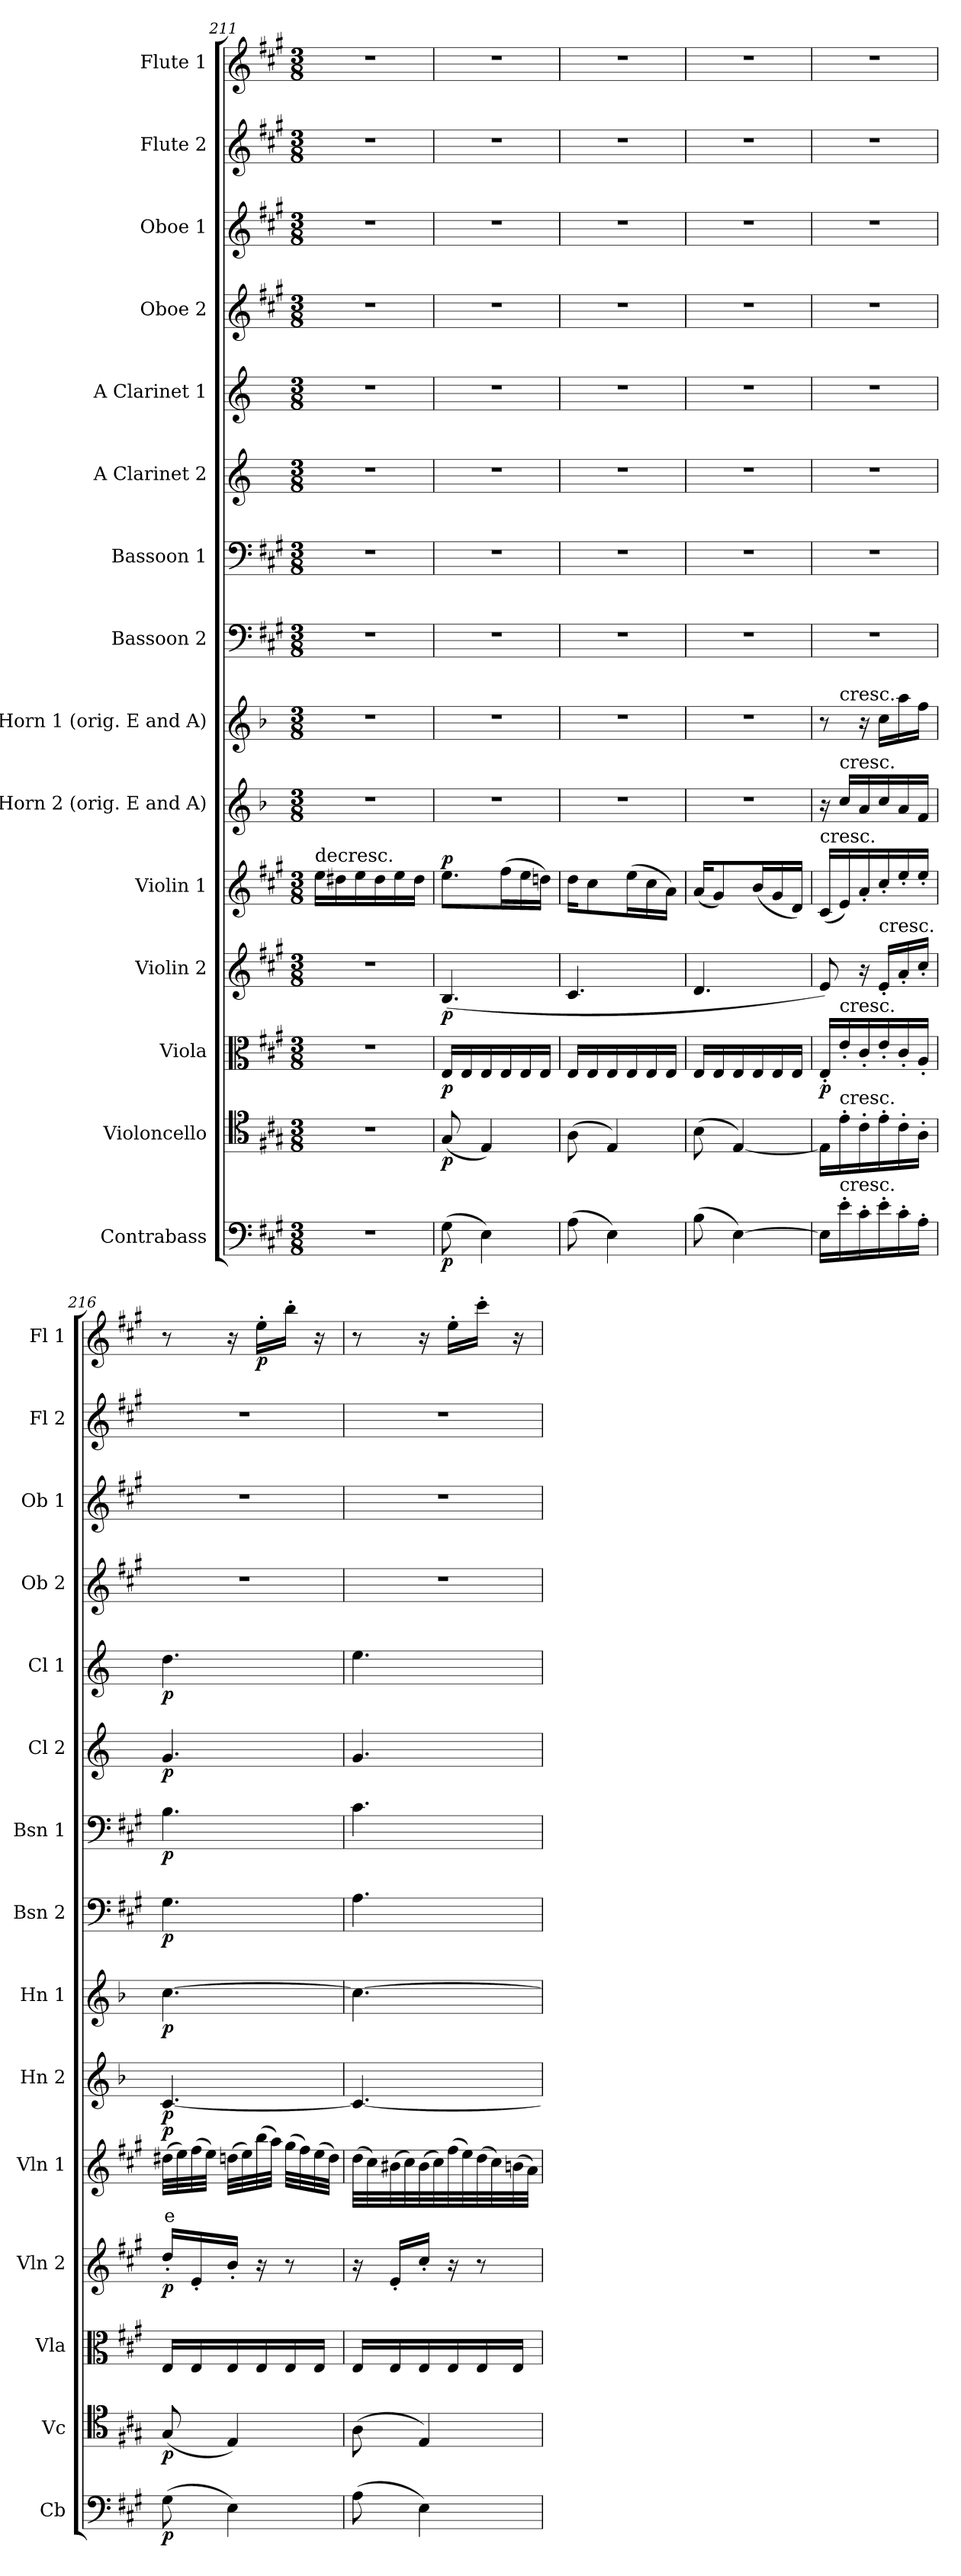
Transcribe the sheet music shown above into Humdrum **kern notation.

**kern	**dynam	**kern	**dynam	**kern	**dynam	**kern	**dynam	**kern	**text	**dynam	**kern	**dynam	**kern	**dynam	**kern	**dynam	**kern	**dynam	**kern	**dynam	**kern	**dynam	**kern	**kern	**kern	**kern	**dynam
*part15	*part15	*part14	*part14	*part13	*part13	*part12	*part12	*part11	*part11	*part11	*part10	*part10	*part9	*part9	*part8	*part8	*part7	*part7	*part6	*part6	*part5	*part5	*part4	*part3	*part2	*part1	*part1
*staff15	*staff15	*staff14	*staff14	*staff13	*staff13	*staff12	*staff12	*staff11	*staff11	*staff11	*staff10	*staff10	*staff9	*staff9	*staff8	*staff8	*staff7	*staff7	*staff6	*staff6	*staff5	*staff5	*staff4	*staff3	*staff2	*staff1	*staff1
*I"Contrabass	*	*I"Violoncello	*	*I"Viola	*	*I"Violin 2	*	*I"Violin 1	*	*	*I"E Horn 2 (orig. E and A)	*	*I"E Horn 1 (orig. E and A)	*	*I"Bassoon 2	*	*I"Bassoon 1	*	*I"A Clarinet 2	*	*I"A Clarinet 1	*	*I"Oboe 2	*I"Oboe 1	*I"Flute 2	*I"Flute 1	*
*I'Cb	*	*I'Vc	*	*I'Vla	*	*I'Vln 2	*	*I'Vln 1	*	*	*I'Hn 2	*	*I'Hn 1	*	*I'Bsn 2	*	*I'Bsn 1	*	*I'Cl 2	*	*I'Cl 1	*	*I'Ob 2	*I'Ob 1	*I'Fl 2	*I'Fl 1	*
*clefF4	*	*clefC4	*	*clefC3	*	*clefG2	*	*clefG2	*	*	*clefG2	*	*clefG2	*	*clefF4	*	*clefF4	*	*clefG2	*	*clefG2	*	*clefG2	*clefG2	*clefG2	*clefG2	*
*ITrd7c12	*	*	*	*	*	*	*	*	*	*	*ITrd5c8	*	*ITrd5c8	*	*	*	*	*	*ITrd2c3	*	*ITrd2c3	*	*	*	*	*	*
*k[f#c#g#]	*	*k[f#c#g#]	*	*k[f#c#g#]	*	*k[f#c#g#]	*	*k[f#c#g#]	*	*	*k[f#c#g#]	*	*k[f#c#g#]	*	*k[f#c#g#]	*	*k[f#c#g#]	*	*k[f#c#g#]	*	*k[f#c#g#]	*	*k[f#c#g#]	*k[f#c#g#]	*k[f#c#g#]	*k[f#c#g#]	*
*M3/8	*	*M3/8	*	*M3/8	*	*M3/8	*	*M3/8	*	*	*M3/8	*	*M3/8	*	*M3/8	*	*M3/8	*	*M3/8	*	*M3/8	*	*M3/8	*M3/8	*M3/8	*M3/8	*
=211	=211	=211	=211	=211	=211	=211	=211	=211	=211	=211	=211	=211	=211	=211	=211	=211	=211	=211	=211	=211	=211	=211	=211	=211	=211	=211	=211
!	!	!	!	!	!	!	!	!LO:TX:a:t=decresc.	!	!	!	!	!	!	!	!	!	!	!	!	!	!	!	!	!	!	!
4.r	.	4.r	.	4.r	.	4.r	.	16ee\LL	.	.	4.r	.	4.r	.	4.r	.	4.r	.	4.r	.	4.r	.	4.r	4.r	4.r	4.r	.
.	.	.	.	.	.	.	.	16dd#X\	.	.	.	.	.	.	.	.	.	.	.	.	.	.	.	.	.	.	.
.	.	.	.	.	.	.	.	16ee\	.	.	.	.	.	.	.	.	.	.	.	.	.	.	.	.	.	.	.
.	.	.	.	.	.	.	.	16dd#\	.	.	.	.	.	.	.	.	.	.	.	.	.	.	.	.	.	.	.
.	.	.	.	.	.	.	.	16ee\	.	.	.	.	.	.	.	.	.	.	.	.	.	.	.	.	.	.	.
.	.	.	.	.	.	.	.	16dd#\JJ	.	.	.	.	.	.	.	.	.	.	.	.	.	.	.	.	.	.	.
=212	=212	=212	=212	=212	=212	=212	=212	=212	=212	=212	=212	=212	=212	=212	=212	=212	=212	=212	=212	=212	=212	=212	=212	=212	=212	=212	=212
!	!LO:DY:b	!	!LO:DY:b	!	!LO:DY:b	!	!LO:DY:b	!	!	!LO:DY:b	!	!	!	!	!	!	!	!	!	!	!	!	!	!	!	!	!
(8GG#\	p	(8G#/	p	16E/LL	p	(4.B/	p	8.ee\L	.	p	4.r	.	4.r	.	4.r	.	4.r	.	4.r	.	4.r	.	4.r	4.r	4.r	4.r	.
.	.	.	.	16E/	.	.	.	.	.	.	.	.	.	.	.	.	.	.	.	.	.	.	.	.	.	.	.
4EE\)	.	4E/)	.	16E/	.	.	.	.	.	.	.	.	.	.	.	.	.	.	.	.	.	.	.	.	.	.	.
.	.	.	.	16E/	.	.	.	(16ff#\L	.	.	.	.	.	.	.	.	.	.	.	.	.	.	.	.	.	.	.
.	.	.	.	16E/	.	.	.	16ee\	.	.	.	.	.	.	.	.	.	.	.	.	.	.	.	.	.	.	.
.	.	.	.	16E/JJ	.	.	.	16ddn\JJ)	.	.	.	.	.	.	.	.	.	.	.	.	.	.	.	.	.	.	.
=213	=213	=213	=213	=213	=213	=213	=213	=213	=213	=213	=213	=213	=213	=213	=213	=213	=213	=213	=213	=213	=213	=213	=213	=213	=213	=213	=213
(8AA\	.	(8A\	.	16E/LL	.	4.c#/	.	16dd\KL	.	.	4.r	.	4.r	.	4.r	.	4.r	.	4.r	.	4.r	.	4.r	4.r	4.r	4.r	.
.	.	.	.	16E/	.	.	.	8cc#\	.	.	.	.	.	.	.	.	.	.	.	.	.	.	.	.	.	.	.
4EE\)	.	4E/)	.	16E/	.	.	.	.	.	.	.	.	.	.	.	.	.	.	.	.	.	.	.	.	.	.	.
.	.	.	.	16E/	.	.	.	(16ee\L	.	.	.	.	.	.	.	.	.	.	.	.	.	.	.	.	.	.	.
.	.	.	.	16E/	.	.	.	16cc#\	.	.	.	.	.	.	.	.	.	.	.	.	.	.	.	.	.	.	.
.	.	.	.	16E/JJ	.	.	.	16a\JJ)	.	.	.	.	.	.	.	.	.	.	.	.	.	.	.	.	.	.	.
=214	=214	=214	=214	=214	=214	=214	=214	=214	=214	=214	=214	=214	=214	=214	=214	=214	=214	=214	=214	=214	=214	=214	=214	=214	=214	=214	=214
(8BB\	.	(8B\	.	16E/LL	.	4.d/	.	(16a/KL	.	.	4.r	.	4.r	.	4.r	.	4.r	.	4.r	.	4.r	.	4.r	4.r	4.r	4.r	.
.	.	.	.	16E/	.	.	.	8g#/)	.	.	.	.	.	.	.	.	.	.	.	.	.	.	.	.	.	.	.
[4EE\)	.	[4E/)	.	16E/	.	.	.	.	.	.	.	.	.	.	.	.	.	.	.	.	.	.	.	.	.	.	.
.	.	.	.	16E/	.	.	.	(16b/L	.	.	.	.	.	.	.	.	.	.	.	.	.	.	.	.	.	.	.
.	.	.	.	16E/	.	.	.	16g#/	.	.	.	.	.	.	.	.	.	.	.	.	.	.	.	.	.	.	.
.	.	.	.	16E/JJ	.	.	.	16d/JJ)	.	.	.	.	.	.	.	.	.	.	.	.	.	.	.	.	.	.	.
=215	=215	=215	=215	=215	=215	=215	=215	=215	=215	=215	=215	=215	=215	=215	=215	=215	=215	=215	=215	=215	=215	=215	=215	=215	=215	=215	=215
!	!	!	!	!	!	!	!	!LO:TX:a:t=cresc.	!	!	!	!	!	!	!	!	!	!	!	!	!	!	!	!	!	!	!
!	!	!	!	!	!LO:DY:b	!	!	!	!	!	!	!	!	!	!	!	!	!	!	!	!	!	!	!	!	!	!
*	*	*	*	*	*	*	*	*	*	*	*	*	*^	*	*	*	*	*	*	*	*	*	*	*	*	*	*
16EE\LL]	.	16E\LL]	.	16E'/LL	p	8e/)	.	(16c#/LL	.	.	16r	.	8r	16ryy	.	4.r	.	4.r	.	4.r	.	4.r	.	4.r	4.r	4.r	4.r	.
!	!	!	!	!	!	!	!	!	!	!	!	!	!	!LO:TX:a:t=cresc.	!	!	!	!	!	!	!	!	!	!	!	!	!	!
!	!	!	!	!	!	!	!	!	!	!	!LO:TX:a:t=cresc.	!	!	!	!	!	!	!	!	!	!	!	!	!	!	!	!	!
!	!	!	!	!LO:TX:a:t=cresc.	!	!	!	!	!	!	!	!	!	!	!	!	!	!	!	!	!	!	!	!	!	!	!	!
!	!	!LO:TX:a:t=cresc.	!	!	!	!	!	!	!	!	!	!	!	!	!	!	!	!	!	!	!	!	!	!	!	!	!	!
!LO:TX:a:t=cresc.	!	!	!	!	!	!	!	!	!	!	!	!	!	!	!	!	!	!	!	!	!	!	!	!	!	!	!	!
16E'\	.	16e'\	.	16e'/	.	.	.	16e/)	.	.	16e/LL	.	.	4ryy	.	.	.	.	.	.	.	.	.	.	.	.	.	.
16C#'\	.	16c#'\	.	16c#'/	.	16r	.	16a'/	.	.	16c#/	.	16r	.	.	.	.	.	.	.	.	.	.	.	.	.	.	.
!	!	!	!	!	!	!LO:TX:a:t=cresc.	!	!	!	!	!	!	!	!	!	!	!	!	!	!	!	!	!	!	!	!	!	!
16E'\	.	16e'\	.	16e'/	.	16e'/LL	.	16cc#'/	.	.	16e/	.	16e\LL	.	.	.	.	.	.	.	.	.	.	.	.	.	.	.
16C#'\	.	16c#'\	.	16c#'/	.	16a'/	.	16ee'/	.	.	16c#/	.	16cc#\	.	.	.	.	.	.	.	.	.	.	.	.	.	.	.
16AA'\JJ	.	16A'\JJ	.	16A'/JJ	.	16cc#'/JJ	.	16ee'/JJ	.	.	16A/JJ	.	16a\JJ	16ryy	.	.	.	.	.	.	.	.	.	.	.	.	.	.
=216	=216	=216	=216	=216	=216	=216	=216	=216	=216	=216	=216	=216	=216	=216	=216	=216	=216	=216	=216	=216	=216	=216	=216	=216	=216	=216	=216	=216
!	!LO:DY:b	!	!LO:DY:b	!	!	!	!LO:DY:b	!	!LO:LY:b:color=#FF0000	!LO:DY:b	!	!LO:DY:b	!	!	!LO:DY:b	!	!LO:DY:b	!	!LO:DY:b	!	!LO:DY:b	!	!LO:DY:b	!	!	!	!	!
*	*	*	*	*	*	*	*	*	*	*	*	*	*v	*v	*	*	*	*	*	*	*	*	*	*	*	*	*	*
(8GG#\	p	(8G#/	p	16E/LL	.	16dd'/LL	p	(32dd#X\LLL	e	p	[4.E/	p	[4.e\	p	4.G#\	p	4.B\	p	4.e/	p	4.b\	p	4.r	4.r	4.r	8r	.
.	.	.	.	.	.	.	.	32ee\)	.	.	.	.	.	.	.	.	.	.	.	.	.	.	.	.	.	.	.
.	.	.	.	16E/	.	16e'/	.	(32ff#\	.	.	.	.	.	.	.	.	.	.	.	.	.	.	.	.	.	.	.
.	.	.	.	.	.	.	.	32ee\JJJ)	.	.	.	.	.	.	.	.	.	.	.	.	.	.	.	.	.	.	.
4EE\)	.	4E/)	.	16E/	.	16b'/JJ	.	(32ddn\LLL	.	.	.	.	.	.	.	.	.	.	.	.	.	.	.	.	.	16r	.
.	.	.	.	.	.	.	.	32ee\)	.	.	.	.	.	.	.	.	.	.	.	.	.	.	.	.	.	.	.
!	!	!	!	!	!	!	!	!	!	!	!	!	!	!	!	!	!	!	!	!	!	!	!	!	!	!	!LO:DY:b
.	.	.	.	16E/	.	16r	.	(32bb\	.	.	.	.	.	.	.	.	.	.	.	.	.	.	.	.	.	16ee'\LL	p
.	.	.	.	.	.	.	.	32aa\JJJ)	.	.	.	.	.	.	.	.	.	.	.	.	.	.	.	.	.	.	.
.	.	.	.	16E/	.	8r	.	(32gg#\LLL	.	.	.	.	.	.	.	.	.	.	.	.	.	.	.	.	.	16bb'\JJ	.
.	.	.	.	.	.	.	.	32ff#\)	.	.	.	.	.	.	.	.	.	.	.	.	.	.	.	.	.	.	.
.	.	.	.	16E/JJ	.	.	.	(32ee\	.	.	.	.	.	.	.	.	.	.	.	.	.	.	.	.	.	16r	.
.	.	.	.	.	.	.	.	32dd\JJJ)	.	.	.	.	.	.	.	.	.	.	.	.	.	.	.	.	.	.	.
=217	=217	=217	=217	=217	=217	=217	=217	=217	=217	=217	=217	=217	=217	=217	=217	=217	=217	=217	=217	=217	=217	=217	=217	=217	=217	=217	=217
(8AA\	.	(8A\	.	16E/LL	.	16r	.	(32dd\LLL	.	.	4.E/_	.	4.e\_	.	4.A\	.	4.c#\	.	4.e/	.	4.cc#\	.	4.r	4.r	4.r	8r	.
.	.	.	.	.	.	.	.	32cc#\)	.	.	.	.	.	.	.	.	.	.	.	.	.	.	.	.	.	.	.
.	.	.	.	16E/	.	16e'/LL	.	(32b#X\	.	.	.	.	.	.	.	.	.	.	.	.	.	.	.	.	.	.	.
.	.	.	.	.	.	.	.	32cc#\)	.	.	.	.	.	.	.	.	.	.	.	.	.	.	.	.	.	.	.
4EE\)	.	4E/)	.	16E/	.	16cc#'/JJ	.	(32b#\	.	.	.	.	.	.	.	.	.	.	.	.	.	.	.	.	.	16r	.
.	.	.	.	.	.	.	.	32cc#\)	.	.	.	.	.	.	.	.	.	.	.	.	.	.	.	.	.	.	.
.	.	.	.	16E/	.	16r	.	(32ff#\	.	.	.	.	.	.	.	.	.	.	.	.	.	.	.	.	.	16ee'\LL	.
.	.	.	.	.	.	.	.	32ee\)	.	.	.	.	.	.	.	.	.	.	.	.	.	.	.	.	.	.	.
.	.	.	.	16E/	.	8r	.	(32dd\	.	.	.	.	.	.	.	.	.	.	.	.	.	.	.	.	.	16ccc#'\JJ	.
.	.	.	.	.	.	.	.	32cc#\)	.	.	.	.	.	.	.	.	.	.	.	.	.	.	.	.	.	.	.
.	.	.	.	16E/JJ	.	.	.	(32bn\	.	.	.	.	.	.	.	.	.	.	.	.	.	.	.	.	.	16r	.
.	.	.	.	.	.	.	.	32a\JJJ)	.	.	.	.	.	.	.	.	.	.	.	.	.	.	.	.	.	.	.
=	=	=	=	=	=	=	=	=	=	=	=	=	=	=	=	=	=	=	=	=	=	=	=	=	=	=	=
*-	*-	*-	*-	*-	*-	*-	*-	*-	*-	*-	*-	*-	*-	*-	*-	*-	*-	*-	*-	*-	*-	*-	*-	*-	*-	*-	*-
